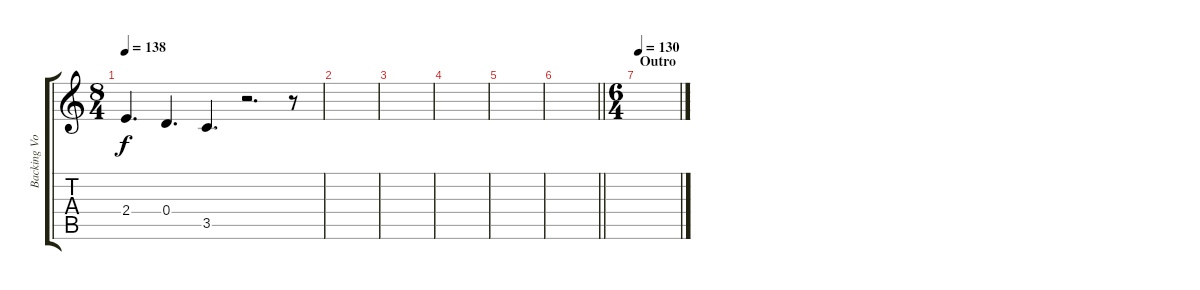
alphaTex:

\track ("Backing Vocals" "Backing Vo") {instrument contrabass}
\staff {score tabs}
\tuning (E4 B3 G3 D3 A2 E2) {hide}
\ts (8 4)
\tempo 138
\clef g2
\ks c
2.4.4{d dy f} 0.4.4{d} 3.5.4{d} r.2{d} r.8 |
|
|
|
|
\barLineRight lightlight
|
\ts (6 4)
\section ("" "Outro")
\tempo 130
